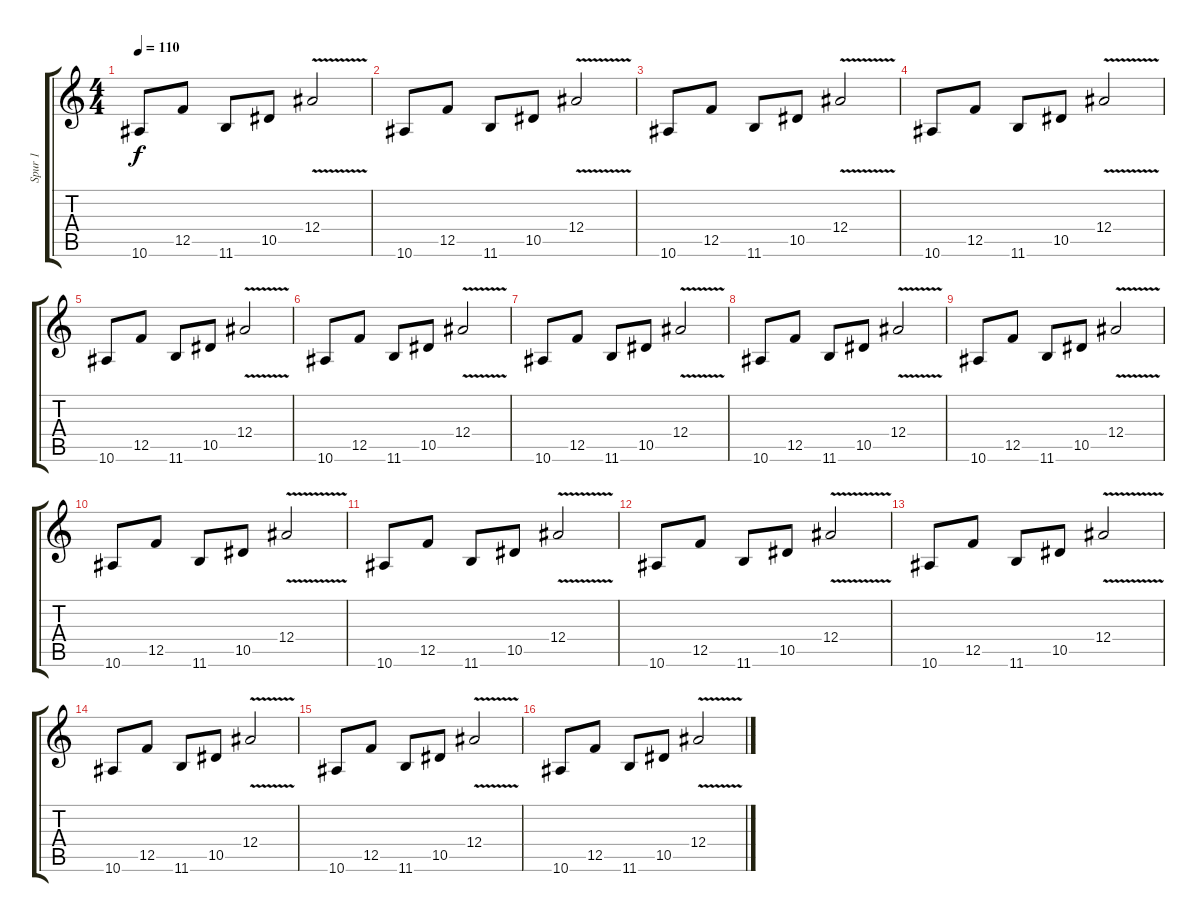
\track ("Spur 1" "Spur 1") {instrument distortionguitar}
\staff {score tabs}
\tuning (C4 G3 Eb3 Bb2 F2 C2) {hide}
\ts (4 4)
\tempo 110
\clef g2
\ks c
10.6.8{dy f} 12.5.8 11.6.8 10.5.8 12.4{v}.2 |
10.6.8 12.5.8 11.6.8 10.5.8 12.4{v}.2 |
10.6.8 12.5.8 11.6.8 10.5.8 12.4{v}.2 |
10.6.8 12.5.8 11.6.8 10.5.8 12.4{v}.2 |
10.6.8 12.5.8 11.6.8 10.5.8 12.4{v}.2 |
10.6.8 12.5.8 11.6.8 10.5.8 12.4{v}.2 |
10.6.8 12.5.8 11.6.8 10.5.8 12.4{v}.2 |
10.6.8 12.5.8 11.6.8 10.5.8 12.4{v}.2 |
10.6.8 12.5.8 11.6.8 10.5.8 12.4{v}.2 |
10.6.8 12.5.8 11.6.8 10.5.8 12.4{v}.2 |
10.6.8 12.5.8 11.6.8 10.5.8 12.4{v}.2 |
10.6.8 12.5.8 11.6.8 10.5.8 12.4{v}.2 |
10.6.8 12.5.8 11.6.8 10.5.8 12.4{v}.2 |
10.6.8 12.5.8 11.6.8 10.5.8 12.4{v}.2 |
10.6.8 12.5.8 11.6.8 10.5.8 12.4{v}.2 |
10.6.8 12.5.8 11.6.8 10.5.8 12.4{v}.2
